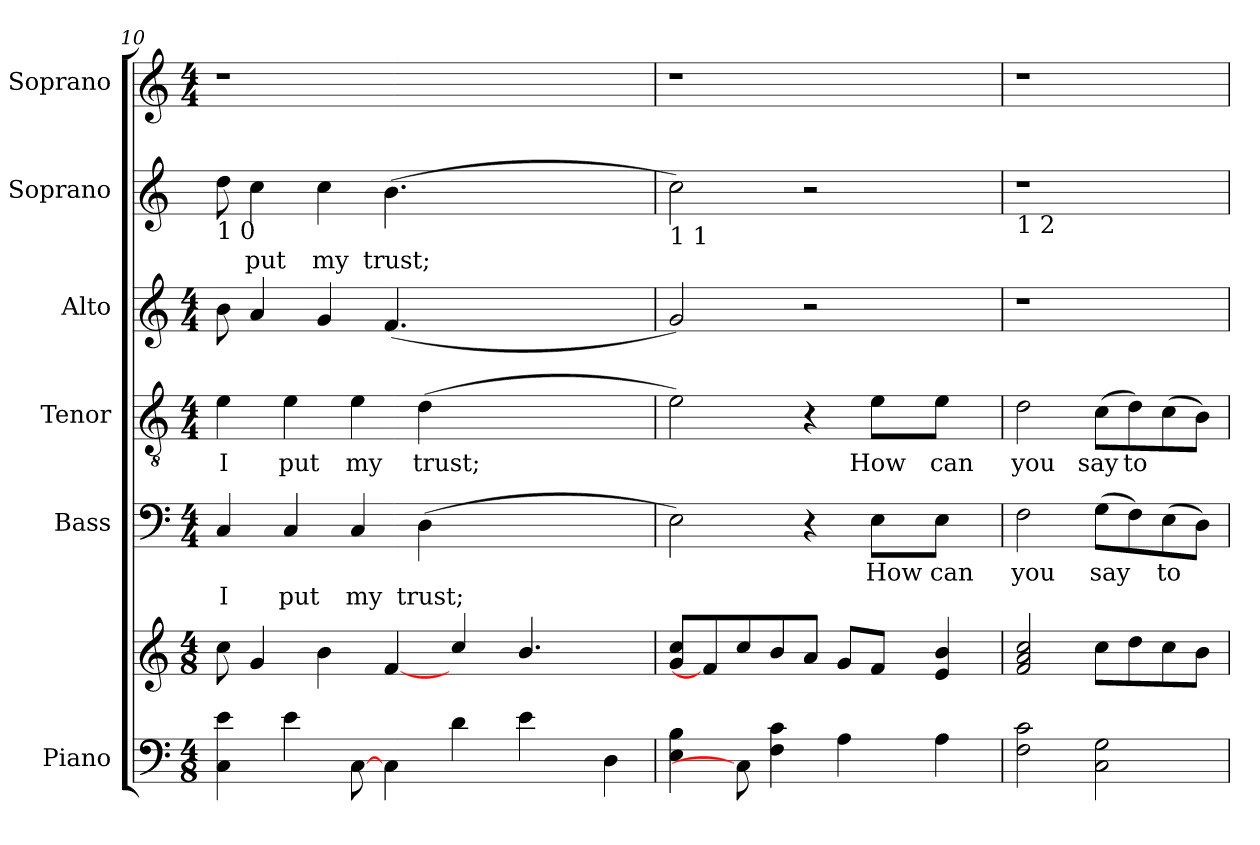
**kern	**kern	**kern	**text	**text	**kern	**text	**kern	**kern	**text	**kern
*part6	*part6	*part5	*part5	*part5	*part4	*part4	*part3	*part2	*part2	*part1
*staff7	*staff6	*staff5	*staff5	*staff5	*staff4	*staff4	*staff3	*staff2	*staff2	*staff1
*I"Piano	*	*I"Bass	*	*	*I"Tenor	*	*I"Alto	*I"Soprano	*	*I"Soprano
*	*	*I'Bass	*	*	*I'Tenor	*	*I'Alto	*I'Soprano	*	*I'Soprano
*clefF4	*clefG2	*clefF4	*	*	*clefGv2	*	*clefG2	*clefG2	*	*clefG2
*M4/8	*M4/8	*M4/4	*	*	*M4/4	*	*M4/4	*	*	*M4/4
=10	=10	=10	=10	=10	=10	=10	=10	=10	=10	=10
!	!	!	!	!	!	!	!	!LO:TX:b:t=1 0	!	!
!	!	!	!	!LO:LY:b:rj	!	!LO:LY:b:rj	!	!	!	!
4e\ 4C\	8cc\	4C/	.	I	4e\	I	8b\	8dd\	.	1r
!	!	!	!	!	!	!	!	!	!LO:LY:b:cj	!
.	4g/	.	.	.	.	.	4a/	4cc\	put	.
!	!	!	!	!LO:LY:b:cj	!	!LO:LY:b:rj	!	!	!	!
4e\	.	4C/	.	put	4e\	put	.	.	.	.
!	!	!	!	!	!	!	!	!	!LO:LY:b:rj	!
.	4b\	.	.	.	.	.	4g/	4cc\	my	.
!	!	!	!	!LO:LY:b:rj	!	!LO:LY:b:rj	!	!	!	!
[8C\	.	4C/	.	my	4e\	my	.	.	.	.
!	!	!	!	!	!	!	!	!	!LO:LY:b:cj	!
4C\	[4f/	.	.	.	.	.	(<4.f/	(>4.b\	trust;	.
!	!	!	!	!LO:LY:b:rj	!	!LO:LY:b:rj	!	!	!	!
.	.	(>4D\	.	trust;	(>4d\	trust;	.	.	.	.
4d\	4cc/	.	.	.	.	.	.	.	.	.
.	.	2.ryy	.	.	2.ryy	.	2.ryy	2.ryy	.	2.ryy
4e\	4.b/	.	.	.	.	.	.	.	.	.
8ryy	.	.	.	.	.	.	.	.	.	.
4D\	4ryy	.	.	.	.	.	.	.	.	.
=11	=11	=11	=11	=11	=11	=11	=11	=11	=11	=11
!	!	!	!	!	!	!	!	!LO:TX:b:t=1 1	!	!
4B\ 4E\	8cc/ 8g/L	2E\)	.	.	2e\)	.	2g/)	2cc\)	.	1r
.	8f/]	.	.	.	.	.	.	.	.	.
8C\]	8cc/	.	.	.	.	.	.	.	.	.
4F\ 4c\	8b/	.	.	.	.	.	.	.	.	.
.	8a/J	4r	.	.	4r	.	2r	2r	.	.
4A\	8g/L	.	.	.	.	.	.	.	.	.
!	!	!	!LO:LY:b:cj	!	!	!LO:LY:b:cj	!	!	!	!
.	8f/J	8E\L	How	.	8e\L	How	.	.	.	.
!	!	!	!LO:LY:b	!	!	!LO:LY:b	!	!	!	!
4A\	4b/ 4e/	8E\J	can	.	8e\J	can	.	.	.	.
.	.	8ryy	.	.	8ryy	.	8ryy	8ryy	.	8ryy
=12	=12	=12	=12	=12	=12	=12	=12	=12	=12	=12
!	!	!	!	!	!	!	!	!LO:TX:b:t=1 2	!	!
!	!	!	!LO:LY:b	!	!	!LO:LY:b	!	!	!	!
2F\ 2c\	2a/ 2f/ 2cc/	2F\	you	.	2d\	you	1r	1r	.	1r
!	!	!	!LO:LY:b:rj	!	!	!LO:LY:b:rj	!	!	!	!
2C\ 2G\	8cc\L	(>8G\L	say	.	(>8c\L	say	.	.	.	.
!	!	!	!	!	!	!LO:LY:b	!	!	!	!
.	8dd\	8F\)	.	.	8d\)	to	.	.	.	.
!	!	!	!LO:LY:b:rj	!	!	!	!	!	!	!
.	8cc\	(>8E\	to	.	(>8c\	.	.	.	.	.
.	8b\J	8D\J)	.	.	8B\J)	.	.	.	.	.
=	=	=	=	=	=	=	=	=	=	=
*-	*-	*-	*-	*-	*-	*-	*-	*-	*-	*-
